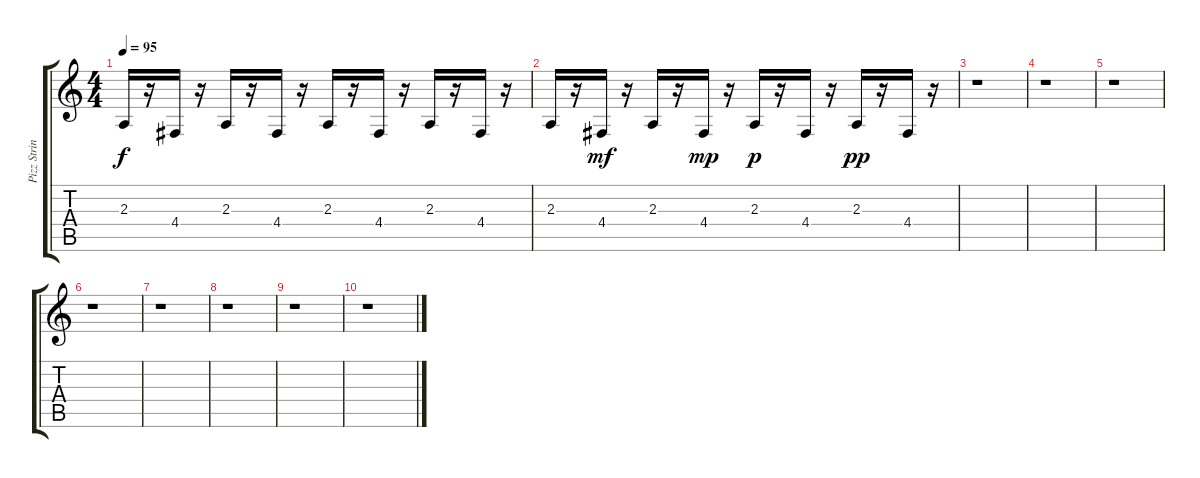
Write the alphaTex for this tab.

\track ("Pizz Strings" "Pizz Strin") {instrument pizzicatostrings}
\staff {score tabs}
\tuning (E4 B3 G3 D3 A2 E2) {hide}
\ts (4 4)
\tempo 95
\clef g2
\ks c
2.3.16{dy f} r.16 4.4.16 r.16 2.3.16 r.16 4.4.16 r.16 2.3.16 r.16 4.4.16 r.16 2.3.16 r.16 4.4.16 r.16 |
2.3.16 r.16 4.4.16{dy mf} r.16 2.3.16 r.16 4.4.16{dy mp} r.16 2.3.16{dy p} r.16 4.4.16 r.16 2.3.16{dy pp} r.16 4.4.16 r.16 |
r.1 |
r.1 |
r.1 |
r.1 |
r.1 |
r.1 |
r.1 |
r.1
